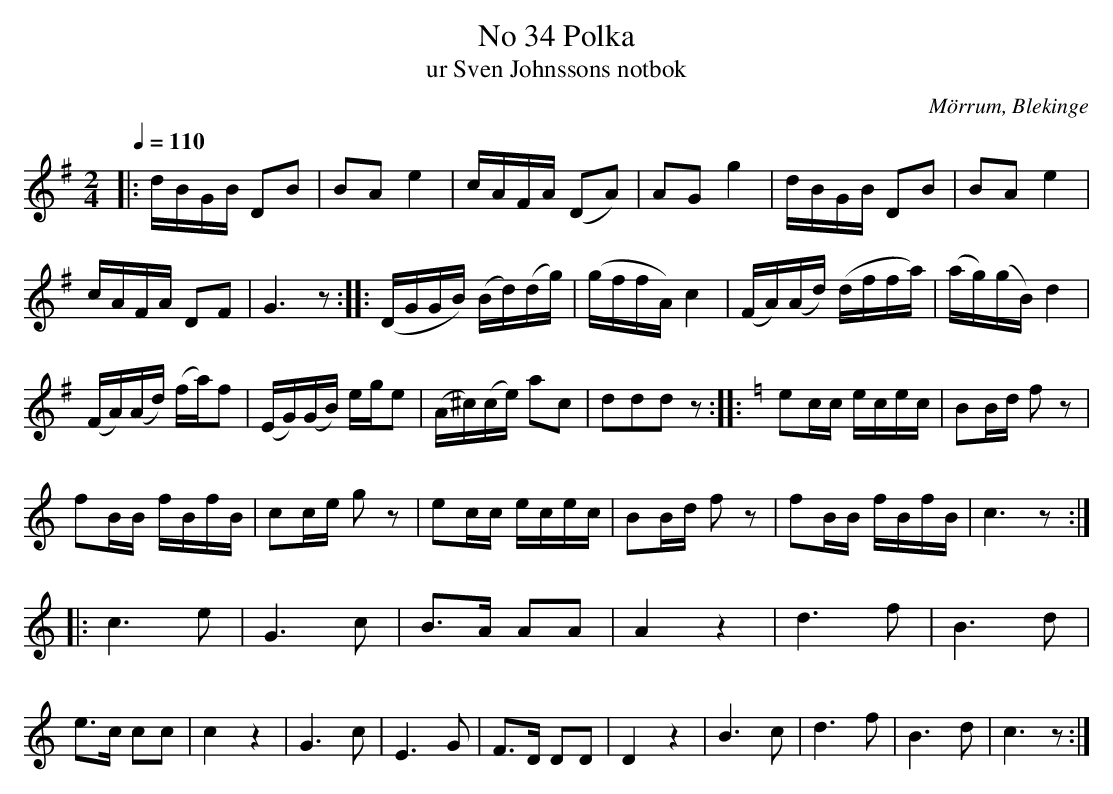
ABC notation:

X:1
T:No 34 Polka
T:ur Sven Johnssons notbok
O:Mörrum, Blekinge
M:2/4
L:1/16
Q:1/4=110
K:G
|:dBGB D2B2| B2A2 e4 | cAFA (D2A2) |A2G2 g4  | dBGB D2B2 | B2A2 e4 |
 cAFA D2F2 | G6 z2 :: (DGGB) (Bd)(dg) | (gffA) c4 | (FA)(Ad) (dffa) | (ag)(gB) d4 |
 (FA)(Ad) (fa)f2  | (EG)(GB) ege2 |  (A^c)(ce) a2c2 | d2d2d2 z2 :: [K:C] e2cc ecec| B2Bd f2 z2 |
 f2BB fBfB | c2ce g2 z2 | e2cc ecec | B2Bd f2 z2 | f2BB fBfB | c6 z2:|
|: c6 e2 | G6 c2 | B3A A2A2 | A4 z4 |d6 f2 | B6 d2 | e3c c2c2 | c4 z4 | G6 c2 | E6 G2 | F3D D2D2 | D4 z4 | B6 c2 | d6f2 | B6 d2 | c6 z2:|
